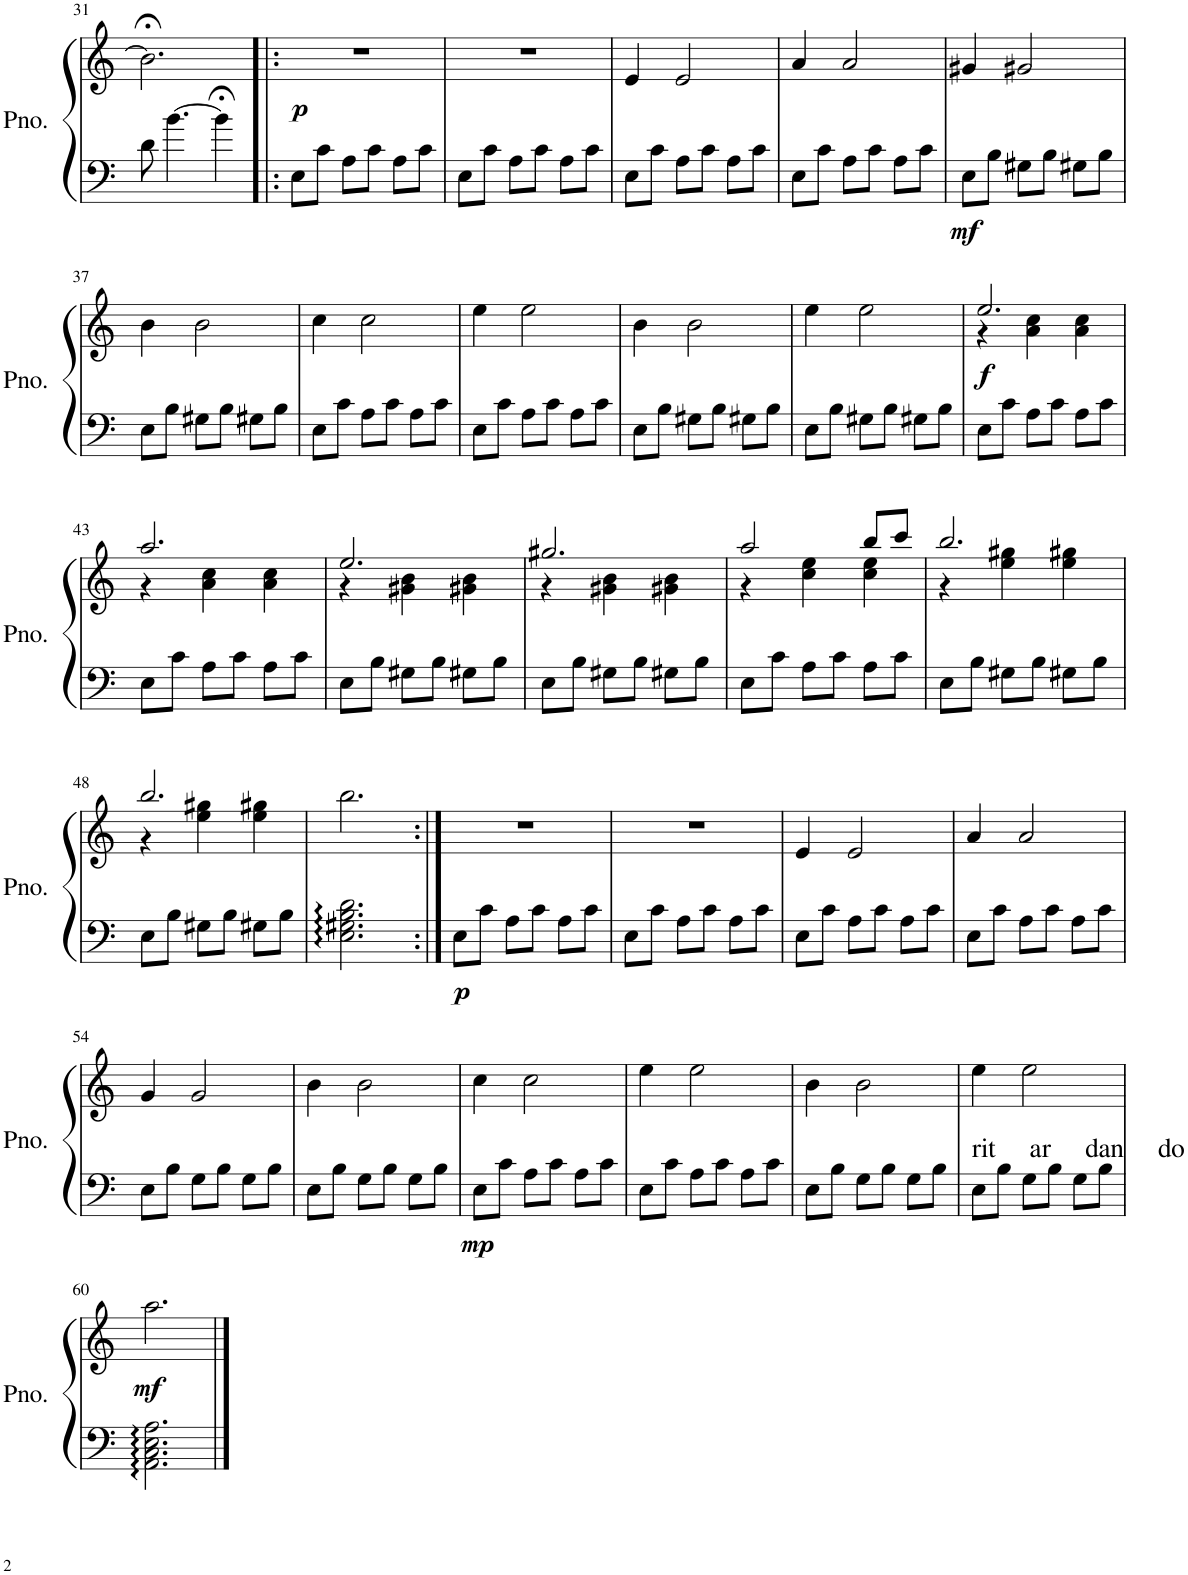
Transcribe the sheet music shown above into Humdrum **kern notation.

**kern	**kern	**dynam
*part1	*part1	*part1
*staff2	*staff1	*staff1/2
*I"Piano	*	*
*I'Pno.	*	*
!!LO:PB:g=z
*clefF4	*clefG2	*
*k[]	*k[]	*
*M3/4	*M3/4	*
=31	=31	=31
8d\	2.b;<\]	.
[4.b\	.	.
4b;<\]	.	.
=32!|:	=32!|:	=32!|:
!	!	!LO:DY:b
8E\L	2.r	p
8c\J	.	.
8A\L	.	.
8c\J	.	.
8A\L	.	.
8c\J	.	.
=33	=33	=33
8E\L	2.r	.
8c\J	.	.
8A\L	.	.
8c\J	.	.
8A\L	.	.
8c\J	.	.
=34	=34	=34
8E\L	4e/	.
8c\J	.	.
8A\L	2e/	.
8c\J	.	.
8A\L	.	.
8c\J	.	.
=35	=35	=35
8E\L	4a/	.
8c\J	.	.
8A\L	2a/	.
8c\J	.	.
8A\L	.	.
8c\J	.	.
=36	=36	=36
!	!	!LO:DY:b=2
8E\L	4g#X/	mf
8B\J	.	.
8G#X\L	2g#X/	.
8B\J	.	.
8G#X\L	.	.
8B\J	.	.
!!LO:LB:g=z
=37	=37	=37
8E\L	4b\	.
8B\J	.	.
8G#X\L	2b\	.
8B\J	.	.
8G#X\L	.	.
8B\J	.	.
=38	=38	=38
8E\L	4cc\	.
8c\J	.	.
8A\L	2cc\	.
8c\J	.	.
8A\L	.	.
8c\J	.	.
=39	=39	=39
8E\L	4ee\	.
8c\J	.	.
8A\L	2ee\	.
8c\J	.	.
8A\L	.	.
8c\J	.	.
=40	=40	=40
8E\L	4b\	.
8B\J	.	.
8G#X\L	2b\	.
8B\J	.	.
8G#X\L	.	.
8B\J	.	.
=41	=41	=41
8E\L	4ee\	.
8B\J	.	.
8G#X\L	2ee\	.
8B\J	.	.
8G#X\L	.	.
8B\J	.	.
=42	=42	=42
*	*^	*
!	!	!	!LO:DY:b
8E\L	2.ee/	4r	f
8c\J	.	.	.
8A\L	.	4a\ 4cc\	.
8c\J	.	.	.
8A\L	.	4a\ 4cc\	.
8c\J	.	.	.
!!LO:LB:g=z	!!
=43	=43	=43	=43
8E\L	2.aa/	4r	.
8c\J	.	.	.
8A\L	.	4a\ 4cc\	.
8c\J	.	.	.
8A\L	.	4a\ 4cc\	.
8c\J	.	.	.
=44	=44	=44	=44
8E\L	2.ee/	4r	.
8B\J	.	.	.
8G#X\L	.	4g#X\ 4b\	.
8B\J	.	.	.
8G#X\L	.	4g#X\ 4b\	.
8B\J	.	.	.
=45	=45	=45	=45
8E\L	2.gg#X/	4r	.
8B\J	.	.	.
8G#X\L	.	4g#X\ 4b\	.
8B\J	.	.	.
8G#X\L	.	4g#X\ 4b\	.
8B\J	.	.	.
=46	=46	=46	=46
8E\L	2aa/	4r	.
8c\J	.	.	.
8A\L	.	4cc\ 4ee\	.
8c\J	.	.	.
8A\L	8bb/L	4cc\ 4ee\	.
8c\J	8ccc/J	.	.
=47	=47	=47	=47
8E\L	2.bb/	4r	.
8B\J	.	.	.
8G#X\L	.	4ee\ 4gg#X\	.
8B\J	.	.	.
8G#X\L	.	4ee\ 4gg#X\	.
8B\J	.	.	.
!!LO:LB:g=z	!!
=48	=48	=48	=48
8E\L	2.bb/	4r	.
8B\J	.	.	.
8G#X\L	.	4ee\ 4gg#X\	.
8B\J	.	.	.
8G#X\L	.	4ee\ 4gg#X\	.
8B\J	.	.	.
*	*v	*v	*
=49	=49	=49
2.E\:: 2.G#X\:: 2.B\:: 2.d\::	2.bb\	.
=50:|!	=50:|!	=50:|!
!	!	!LO:DY:b=2
8E\L	2.r	p
8c\J	.	.
8A\L	.	.
8c\J	.	.
8A\L	.	.
8c\J	.	.
=51	=51	=51
8E\L	2.r	.
8c\J	.	.
8A\L	.	.
8c\J	.	.
8A\L	.	.
8c\J	.	.
=52	=52	=52
8E\L	4e/	.
8c\J	.	.
8A\L	2e/	.
8c\J	.	.
8A\L	.	.
8c\J	.	.
=53	=53	=53
8E\L	4a/	.
8c\J	.	.
8A\L	2a/	.
8c\J	.	.
8A\L	.	.
8c\J	.	.
!!LO:LB:g=z
=54	=54	=54
8E\L	4g/	.
8B\J	.	.
8G\L	2g/	.
8B\J	.	.
8G\L	.	.
8B\J	.	.
=55	=55	=55
8E\L	4b\	.
8B\J	.	.
8G\L	2b\	.
8B\J	.	.
8G\L	.	.
8B\J	.	.
=56	=56	=56
!	!	!LO:DY:b=2
8E\L	4cc\	mp
8c\J	.	.
8A\L	2cc\	.
8c\J	.	.
8A\L	.	.
8c\J	.	.
=57	=57	=57
8E\L	4ee\	.
8c\J	.	.
8A\L	2ee\	.
8c\J	.	.
8A\L	.	.
8c\J	.	.
=58	=58	=58
8E\L	4b\	.
8B\J	.	.
8G\L	2b\	.
8B\J	.	.
8G\L	.	.
8B\J	.	.
=59	=59	=59
!LO:TX:a:t=rit     ar     dan     do	!	!
8E\L	4ee\	.
8B\J	.	.
8G\L	2ee\	.
8B\J	.	.
8G\L	.	.
8B\J	.	.
!!LO:LB:g=z
=60	=60	=60
!	!	!LO:DY:b
2.AA\:: 2.C\:: 2.E\:: 2.A\::	2.aa\	mf
==	==	==
*-	*-	*-
